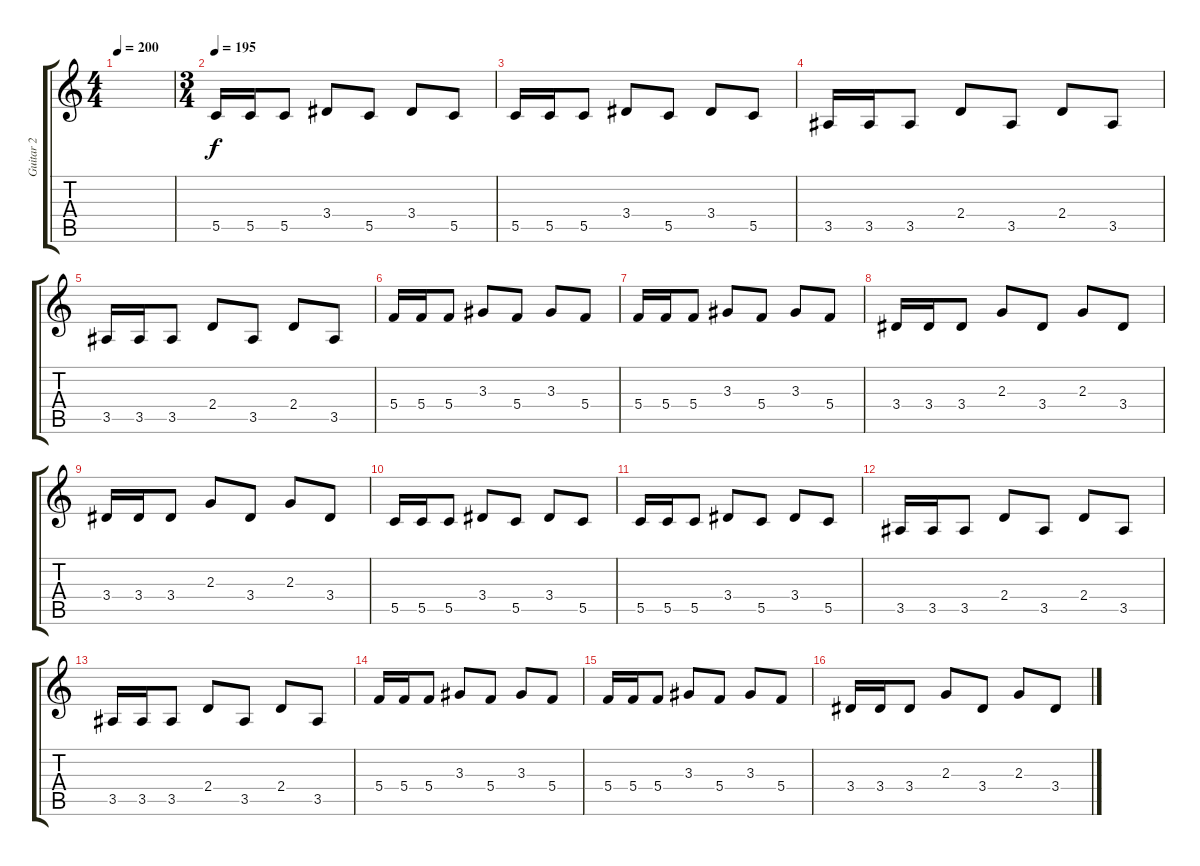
\track ("Guitar 2" "Guitar 2") {instrument overdrivenguitar}
\staff {score tabs}
\tuning (D4 A3 F3 C3 G2 C2) {hide}
\ts (4 4)
\tempo 200
\clef g2
\ks c
|
\ts (3 4)
\tempo 195
5.5.16 5.5.16 5.5.8 3.4.8 5.5.8 3.4.8 5.5.8 |
5.5.16 5.5.16 5.5.8 3.4.8 5.5.8 3.4.8 5.5.8 |
3.5.16 3.5.16 3.5.8 2.4.8 3.5.8 2.4.8 3.5.8 |
3.5.16 3.5.16 3.5.8 2.4.8 3.5.8 2.4.8 3.5.8 |
5.4.16 5.4.16 5.4.8 3.3.8 5.4.8 3.3.8 5.4.8 |
5.4.16 5.4.16 5.4.8 3.3.8 5.4.8 3.3.8 5.4.8 |
3.4.16 3.4.16 3.4.8 2.3.8 3.4.8 2.3.8 3.4.8 |
3.4.16 3.4.16 3.4.8 2.3.8 3.4.8 2.3.8 3.4.8 |
5.5.16 5.5.16 5.5.8 3.4.8 5.5.8 3.4.8 5.5.8 |
5.5.16 5.5.16 5.5.8 3.4.8 5.5.8 3.4.8 5.5.8 |
3.5.16 3.5.16 3.5.8 2.4.8 3.5.8 2.4.8 3.5.8 |
3.5.16 3.5.16 3.5.8 2.4.8 3.5.8 2.4.8 3.5.8 |
5.4.16 5.4.16 5.4.8 3.3.8 5.4.8 3.3.8 5.4.8 |
5.4.16 5.4.16 5.4.8 3.3.8 5.4.8 3.3.8 5.4.8 |
3.4.16 3.4.16 3.4.8 2.3.8 3.4.8 2.3.8 3.4.8
